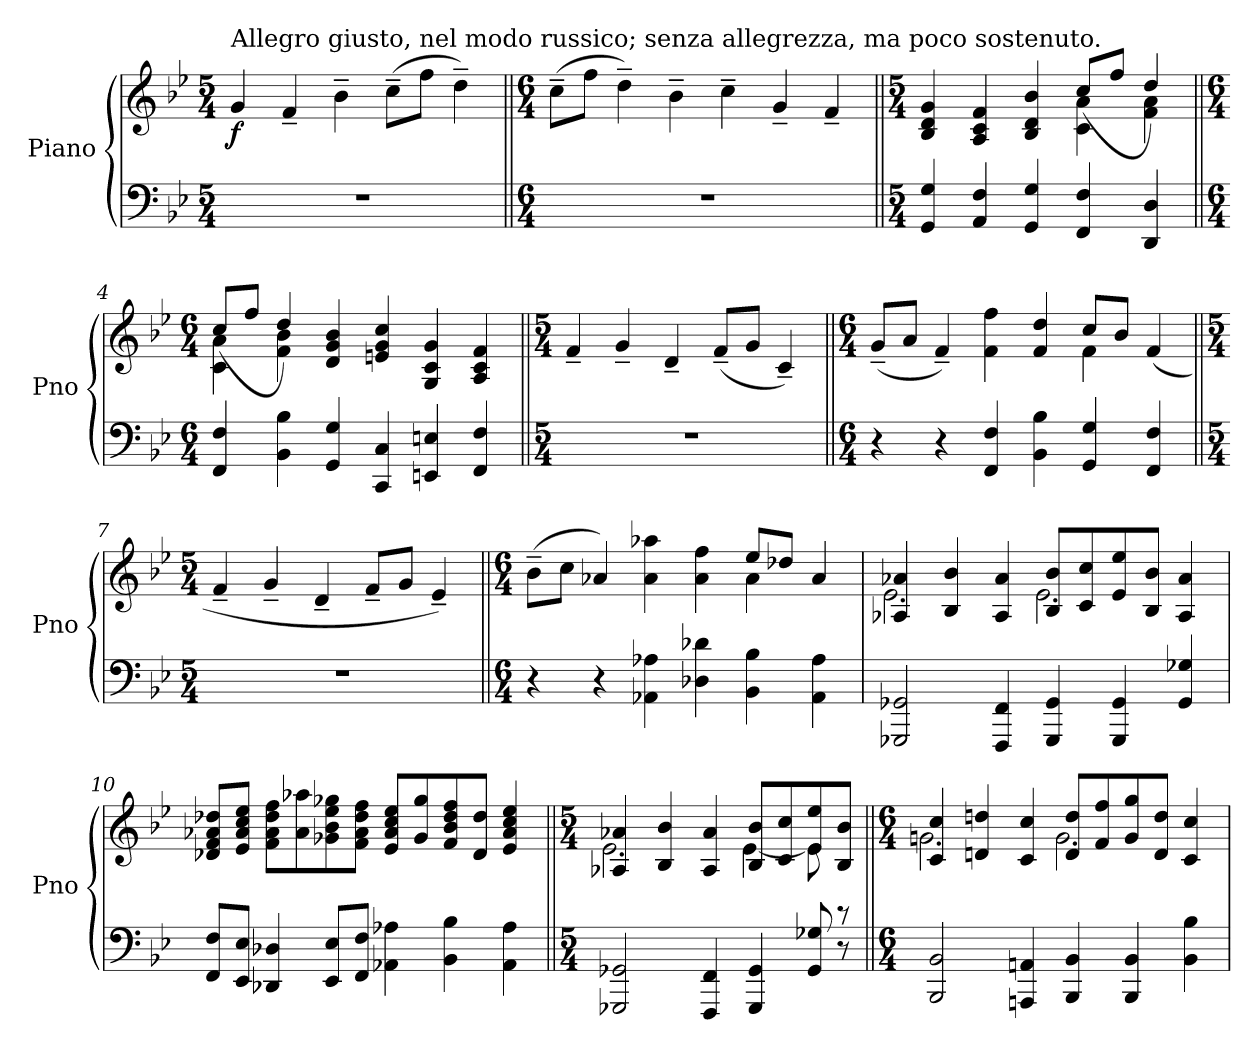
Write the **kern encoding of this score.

**kern	**kern	**dynam
*part1	*part1	*part1
*staff2	*staff1	*staff1/2
*I"Piano	*	*
*I'Pno	*	*
*clefF4	*clefG2	*
*k[b-e-]	*k[b-e-]	*
*B-:	*B-:	*
*M5/4	*M5/4	*
=1	=1	=1
!	!LO:TX:a:t=Allegro giusto, nel modo russico; senza allegrezza, ma poco sostenuto.	!
!	!	!LO:DY:b
4%5r	4g/	f
.	4f~/	.
.	4b-~\	.
.	(8cc~\L	.
.	8ff\J	.
.	4dd~\)	.
=2||	=2||	=2||
*M6/4	*M6/4	*
1.r	(8cc~\L	.
.	8ff\J	.
.	4dd~\)	.
.	4b-~\	.
.	4cc~\	.
.	4g~/	.
.	4f~/	.
=3||	=3||	=3||
*M5/4	*M5/4	*
*	*^	*
4GG/ 4G/	4B-/ 4d/ 4g/	2.ryy	.
4AA/ 4F/	4A/ 4c/ 4f/	.	.
4GG/ 4G/	4B-/ 4d/ 4b-/	.	.
4FF/ 4F/	4c\ 4a\	(8cc/L	.
.	.	8ff/J	.
4DD/ 4D/	4f\ 4a\	4dd/)	.
=4||	=4||	=4||	=4||
*M6/4	*M6/4	*	*
4FF/ 4F/	4c\ 4a\	(8cc/L	.
.	.	8ff/J	.
4BB-\ 4B-\	4f\ 4b-\	4dd/)	.
4GG/ 4G/	4d/ 4g/ 4b-/	1ryy	.
4CC/ 4C/	4en/ 4g/ 4cc/	.	.
4EEn/ 4En/	4G/ 4c/ 4g/	.	.
4FF/ 4F/	4A/ 4c/ 4f/	.	.
*	*v	*v	*
!!LO:LB:g=z
=5||	=5||	=5||
*M5/4	*M5/4	*
4%5r	4f~/	.
.	4g~/	.
.	4d~/	.
.	(8f~/L	.
.	8g/J	.
.	4c~/)	.
=6||	=6||	=6||
*M6/4	*M6/4	*
*	*^	*
4r	(8g~/L	1ryy	.
.	8a/J	.	.
4r	4f~/)	.	.
4FF/ 4F/	4f\ 4ff\	.	.
4BB-\ 4B-\	4f/ 4dd/	.	.
4GG/ 4G/	4f\	(>8cc/L	.
.	.	8b-/J	.
4FF/ 4F/	(4f/	4ryy	.
*	*v	*v	*
=7||	=7||	=7||
*M5/4	*M5/4	*
4%5r	4f~/	.
.	4g~/	.
.	4d~/	.
.	8f~/L	.
.	8g/J	.
.	4e-~/)	.
=8||	=8||	=8||
*M6/4	*M6/4	*
*	*^	*
4r	(8b-~\L	1ryy	.
.	8cc\J	.	.
4r	4a-X/)	.	.
4AA-X\ 4A-X\	4a-\ 4aa-X\	.	.
4D-X\ 4d-X\	4a-\ 4ff\	.	.
4BB-\ 4B-\	4a-\	8ee-/L	.
.	.	8dd-X/J	.
4AA-\ 4A-\	(4a-/	4ryy	.
!!LO:LB:g=z	!!
=9	=9	=9	=9
2GGG-X/ 2GG-X/	4A-X/ 4a-X/	2.e-\	.
.	4B-/ 4b-/	.	.
4FFF/ 4FF/	4A-/ 4a-/	.	.
4GGG-/ 4GG-/	8B-/ 8b-/L	2.e-\	.
.	8c/ 8cc/	.	.
4GGG-/ 4GG-/	8e-/ 8ee-/	.	.
.	8B-/ 8b-/J	.	.
4GG-/ 4G-X/	4A-/ 4a-/	.	.
*	*v	*v	*
=10	=10	=10
8FF/ 8F/L	8d-X/ 8f/ 8a-X/ 8dd-X/L	.
8EE-/ 8E-/J	8e-/ 8a-/ 8cc/ 8ee-/J	.
4DD-X/ 4D-X/	8f\ 8a-\ 8dd-\ 8ff\L	.
.	8a-\ 8aa-X\	.
8EE-/ 8E-/L	8g-X\ 8b-\ 8ee-\ 8gg-X\	.
8FF/ 8F/J	8f\ 8a-\ 8dd-\ 8ff\J	.
4AA-X\ 4A-X\	8e-/ 8a-/ 8cc/ 8ee-/L	.
.	8g-/ 8gg-/	.
4BB-\ 4B-\	8f/ 8b-/ 8dd-/ 8ff/	.
.	8d-/ 8dd-/J	.
4AA-\ 4A-\	4e-/ 4a-/ 4cc/ 4ee-/	.
=11||	=11||	=11||
*M5/4	*M5/4	*
*	*^	*
2GGG-X/ 2GG-X/	4A-X/ 4a-X/	2.e-\	.
.	4B-/ 4b-/	.	.
4FFF/ 4FF/	4A-/ 4a-/	.	.
4GGG-/ 4GG-/	8B-/ 8b-/L	[4e-\	.
.	8c/ 8cc/	.	.
8GG-/ 8G-X/	8e-/ 8ee-/	8e-\]	.
8r	8B-/ 8b-/J	8rGG	.
=12||	=12||	=12||	=12||
*M6/4	*M6/4	*	*
2BBB-/ 2BB-/	4c/ 4cc/	2.gn\	.
.	4dn/ 4ddn/	.	.
4AAAn/ 4AAn/	4c/ 4cc/	.	.
4BBB-/ 4BB-/	8d/ 8dd/L	2.g\	.
.	8f/ 8ff/	.	.
4BBB-/ 4BB-/	8g/ 8gg/	.	.
.	8d/ 8dd/J	.	.
4BB-\ 4B-\	4c/ 4cc/	.	.
*	*v	*v	*
=	=	=
*-	*-	*-
